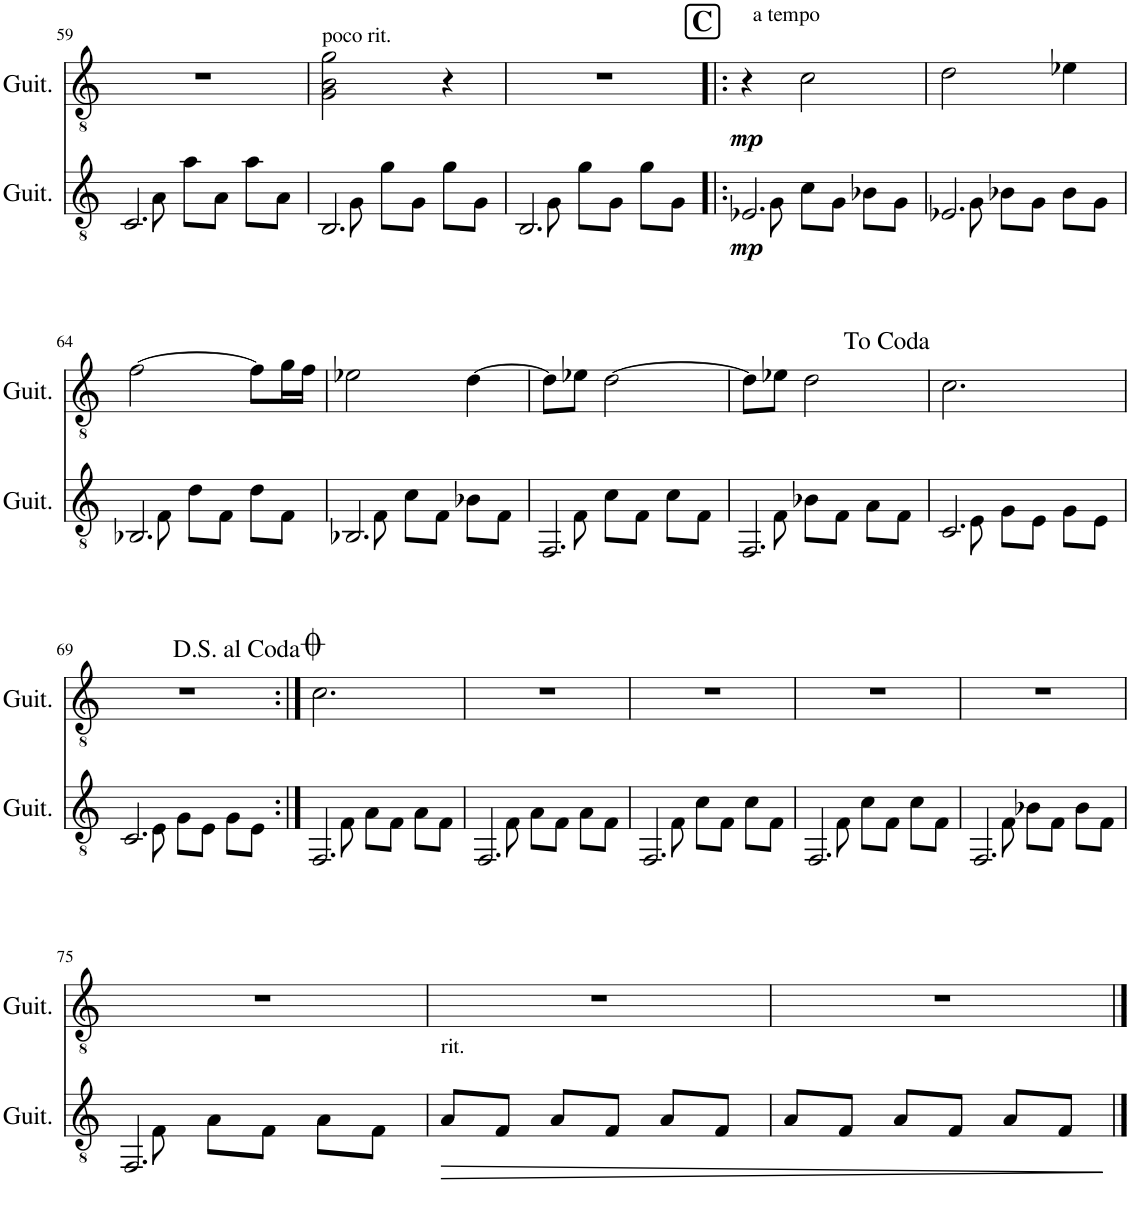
**kern	**dynam	**kern	**dynam
*part2	*part2	*part1	*part1
*staff2	*staff2	*staff1	*staff1
*I"Acoustic Guitar	*	*I"Acoustic Guitar	*
*I'Guit.	*	*I'Guit.	*
!!LO:PB:g=z
*clefGv2	*	*clefGv2	*
*k[]	*	*k[]	*
*M3/4	*	*M3/4	*
=59	=59	=59	=59
*^	*	*	*
2.C/	8ryy	.	2.r	.
.	8A\	.	.	.
.	8a\L	.	.	.
.	8A\J	.	.	.
.	8a\L	.	.	.
.	8A\J	.	.	.
=60	=60	=60	=60	=60
!	!	!	!LO:TX:a:t=poco rit.	!
2.BB/	8ryy	.	2G\ 2B\ 2g\	.
.	8G\	.	.	.
.	8g\L	.	.	.
.	8G\J	.	.	.
.	8g\L	.	4r	.
.	8G\J	.	.	.
=61	=61	=61	=61	=61
2.BB/	8ryy	.	2.r	.
.	8G\	.	.	.
.	8g\L	.	.	.
.	8G\J	.	.	.
.	8g\L	.	.	.
.	8G\J	.	.	.
!!LO:REH:place=s1:a:B:cj:fs=14:t=C
=62!|:	=62!|:	=62!|:	=62!|:	=62!|:
!	!	!	!LO:TX:a:t=a tempo	!
!	!	!LO:DY:b	!	!LO:DY:b
2.E-X/	8ryy	mp	4r	mp
.	8G\	.	.	.
.	8c\L	.	2c\	.
.	8G\J	.	.	.
.	8B-X\L	.	.	.
.	8G\J	.	.	.
=63	=63	=63	=63	=63
2.E-X/	8ryy	.	2d\	.
.	8G\	.	.	.
.	8B-X\L	.	.	.
.	8G\J	.	.	.
.	8B-\L	.	4e-X\	.
.	8G\J	.	.	.
!!LO:LB:g=z
=64	=64	=64	=64	=64
2.BB-X/	8ryy	.	[2f\	.
.	8F\	.	.	.
.	8d\L	.	.	.
.	8F\J	.	.	.
.	8d\L	.	8f\L]	.
.	8F\J	.	16g\L	.
.	.	.	16f\JJ	.
=65	=65	=65	=65	=65
2.BB-X/	8ryy	.	2e-X\	.
.	8F\	.	.	.
.	8c\L	.	.	.
.	8F\J	.	.	.
.	8B-X\L	.	[4d\	.
.	8F\J	.	.	.
=66	=66	=66	=66	=66
2.FF/	8ryy	.	8d\L]	.
.	8F\	.	8e-X\J	.
.	8c\L	.	[2d\	.
.	8F\J	.	.	.
.	8c\L	.	.	.
.	8F\J	.	.	.
=67	=67	=67	=67	=67
2.FF/	8ryy	.	8d\L]	.
.	8F\	.	8e-X\J	.
.	8B-X\L	.	2d\	.
.	8F\J	.	.	.
.	8A\L	.	.	.
.	8F\J	.	.	.
=68	=68	=68	=68	=68
2.C/	8ryy	.	2.c\	.
.	8E\	.	.	.
.	8G\L	.	.	.
.	8E\J	.	.	.
.	8G\L	.	.	.
.	8E\J	.	.	.
!!LO:LB:g=z
=69	=69	=69	=69	=69
2.C/	8ryy	.	2.r	.
.	8E\	.	.	.
.	8G\L	.	.	.
.	8E\J	.	.	.
.	8G\L	.	.	.
.	8E\J	.	.	.
=70:|!	=70:|!	=70:|!	=70:|!	=70:|!
2.FF/	8ryy	.	2.c\	.
.	8F\	.	.	.
.	8A\L	.	.	.
.	8F\J	.	.	.
.	8A\L	.	.	.
.	8F\J	.	.	.
=71	=71	=71	=71	=71
2.FF/	8ryy	.	2.r	.
.	8F\	.	.	.
.	8A\L	.	.	.
.	8F\J	.	.	.
.	8A\L	.	.	.
.	8F\J	.	.	.
=72	=72	=72	=72	=72
2.FF/	8ryy	.	2.r	.
.	8F\	.	.	.
.	8c\L	.	.	.
.	8F\J	.	.	.
.	8c\L	.	.	.
.	8F\J	.	.	.
=73	=73	=73	=73	=73
2.FF/	8ryy	.	2.r	.
.	8F\	.	.	.
.	8c\L	.	.	.
.	8F\J	.	.	.
.	8c\L	.	.	.
.	8F\J	.	.	.
=74	=74	=74	=74	=74
2.FF/	8ryy	.	2.r	.
.	8F\	.	.	.
.	8B-X\L	.	.	.
.	8F\J	.	.	.
.	8B-\L	.	.	.
.	8F\J	.	.	.
!!LO:LB:g=z
=75	=75	=75	=75	=75
2.FF/	8ryy	.	2.r	.
.	8F\	.	.	.
.	8A\L	.	.	.
.	8F\J	.	.	.
.	8A\L	.	.	.
.	8F\J	.	.	.
=76	=76	=76	=76	=76
!LO:TX:a:t=rit.	!	!	!	!
!	!	!LO:HP:b	!	!
*v	*v	*	*	*
8A/L	>	2.r	.
8F/J	.	.	.
8A/L	.	.	.
8F/J	.	.	.
8A/L	.	.	.
8F/J	.	.	.
=77	=77	=77	=77
8A/L	.	2.r	.
8F/J	.	.	.
8A/L	.	.	.
8F/J	.	.	.
8A/L	.	.	.
8F/J	.	.	.
.	]	.	.
==	==	==	==
*-	*-	*-	*-
